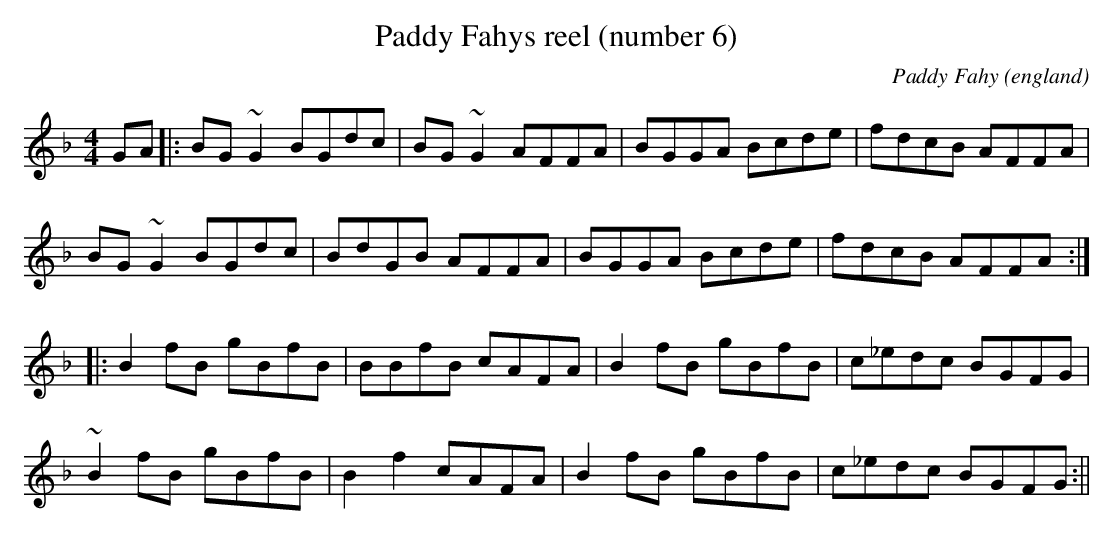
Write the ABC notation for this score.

X:1
T:Paddy Fahys reel (number 6)
O:england
M:4/4
L:1/8
C:Paddy Fahy
K:Gdor
GA |: BG~G2 BGdc | BG~G2 AFFA | BGGA Bcde | fdcB  AFFA |
BG~G2 BGdc | BdGB AFFA | BGGA Bcde | fdcB AFFA :|
|: B2fB gBfB | BBfB cAFA | B2fB gBfB | c_edc BGFG |
~B2fB gBfB | B2f2 cAFA | B2fB gBfB | c_edc BGFG :||
